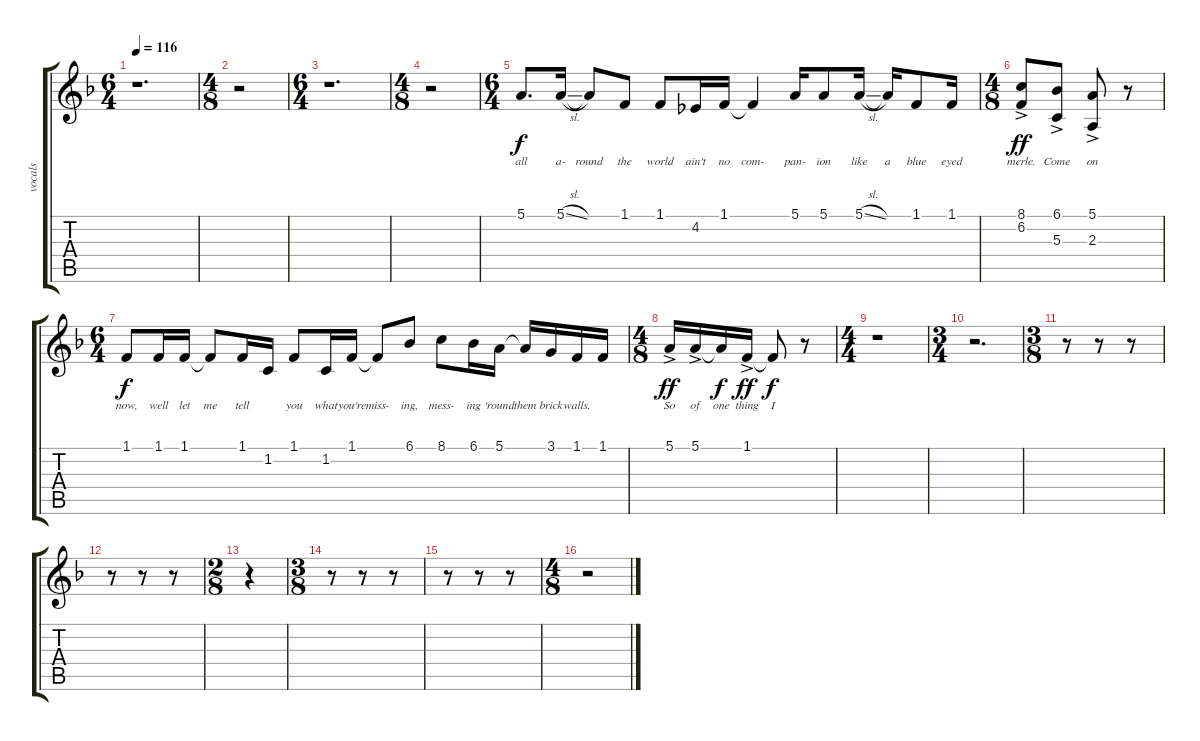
\track ("vocals" "vocals") {instrument stringensemble1}
\staff {score tabs}
\tuning (E4 B3 G3 D3 A2 E2) {hide}
\ts (6 4)
\tempo 116
\clef g2
\ks f
r.1{d dy f} |
\ts (4 8)
r.2 |
\ts (6 4)
r.1{d} |
\ts (4 8)
r.2 |
\ts (6 4)
5.1.8{d lyrics (0 "all") lyrics (1 "") lyrics (2 "") lyrics (3 "") lyrics (4 "")} 5.1{sl}.16{lyrics (0 "a-") lyrics (1 "") lyrics (2 "") lyrics (3 "") lyrics (4 "")} 5.1{t}.8{lyrics (0 "round") lyrics (1 "") lyrics (2 "") lyrics (3 "") lyrics (4 "")} 1.1.8{lyrics (0 "the") lyrics (1 "") lyrics (2 "") lyrics (3 "") lyrics (4 "")} 1.1.8{lyrics (0 "world") lyrics (1 "") lyrics (2 "") lyrics (3 "") lyrics (4 "")} 4.2.16{lyrics (0 "ain't") lyrics (1 "") lyrics (2 "") lyrics (3 "") lyrics (4 "")} 1.1.16{lyrics (0 "no") lyrics (1 "") lyrics (2 "") lyrics (3 "") lyrics (4 "")} 1.1{t}.4{lyrics (0 "com-") lyrics (1 "") lyrics (2 "") lyrics (3 "") lyrics (4 "")} 5.1.16{lyrics (0 "pan-") lyrics (1 "") lyrics (2 "") lyrics (3 "") lyrics (4 "")} 5.1.8{lyrics (0 "ion") lyrics (1 "") lyrics (2 "") lyrics (3 "") lyrics (4 "")} 5.1{sl}.16{lyrics (0 "like") lyrics (1 "") lyrics (2 "") lyrics (3 "") lyrics (4 "")} 5.1{t}.16{lyrics (0 "a") lyrics (1 "") lyrics (2 "") lyrics (3 "") lyrics (4 "")} 1.1.8{lyrics (0 "blue") lyrics (1 "") lyrics (2 "") lyrics (3 "") lyrics (4 "")} 1.1.16{lyrics (0 "eyed") lyrics (1 "") lyrics (2 "") lyrics (3 "") lyrics (4 "")} |
\ts (4 8)
(8.1{ac} 6.2{ac}).8{lyrics (0 "merle.") lyrics (1 "") lyrics (2 "") lyrics (3 "") lyrics (4 "") dy ff} (6.1{ac} 5.3{ac}).8{lyrics (0 "Come") lyrics (1 "") lyrics (2 "") lyrics (3 "") lyrics (4 "")} (5.1{ac} 2.3{ac}).8{lyrics (0 "on") lyrics (1 "") lyrics (2 "") lyrics (3 "") lyrics (4 "")} r.8 |
\ts (6 4)
1.1.8{lyrics (0 "now,") lyrics (1 "") lyrics (2 "") lyrics (3 "") lyrics (4 "") dy f} 1.1.16{lyrics (0 "well") lyrics (1 "") lyrics (2 "") lyrics (3 "") lyrics (4 "")} 1.1.16{lyrics (0 "let") lyrics (1 "") lyrics (2 "") lyrics (3 "") lyrics (4 "")} 1.1{t}.8{lyrics (0 "me") lyrics (1 "") lyrics (2 "") lyrics (3 "") lyrics (4 "")} 1.1.16{lyrics (0 "tell") lyrics (1 "") lyrics (2 "") lyrics (3 "") lyrics (4 "")} 1.2.16{lyrics (0 "") lyrics (1 "") lyrics (2 "") lyrics (3 "") lyrics (4 "")} 1.1.8{lyrics (0 "you") lyrics (1 "") lyrics (2 "") lyrics (3 "") lyrics (4 "")} 1.2.16{lyrics (0 "what") lyrics (1 "") lyrics (2 "") lyrics (3 "") lyrics (4 "")} 1.1.16{lyrics (0 "you're") lyrics (1 "") lyrics (2 "") lyrics (3 "") lyrics (4 "")} 1.1{t}.8{lyrics (0 "miss-") lyrics (1 "") lyrics (2 "") lyrics (3 "") lyrics (4 "")} 6.1.8{lyrics (0 "ing,") lyrics (1 "") lyrics (2 "") lyrics (3 "") lyrics (4 "")} 8.1.8{lyrics (0 "mess-") lyrics (1 "") lyrics (2 "") lyrics (3 "") lyrics (4 "")} 6.1.16{lyrics (0 "ing") lyrics (1 "") lyrics (2 "") lyrics (3 "") lyrics (4 "")} 5.1.16{lyrics (0 "'round") lyrics (1 "") lyrics (2 "") lyrics (3 "") lyrics (4 "")} 5.1{t}.16{lyrics (0 "them") lyrics (1 "") lyrics (2 "") lyrics (3 "") lyrics (4 "")} 3.1.16{lyrics (0 "brick") lyrics (1 "") lyrics (2 "") lyrics (3 "") lyrics (4 "")} 1.1.16{lyrics (0 "walls.") lyrics (1 "") lyrics (2 "") lyrics (3 "") lyrics (4 "")} 1.1.16{lyrics (0 "") lyrics (1 "") lyrics (2 "") lyrics (3 "") lyrics (4 "")} |
\ts (4 8)
5.1{ac}.16{lyrics (0 "So") lyrics (1 "") lyrics (2 "") lyrics (3 "") lyrics (4 "") dy ff} 5.1{ac}.16{lyrics (0 "of") lyrics (1 "") lyrics (2 "") lyrics (3 "") lyrics (4 "")} 5.1{t}.16{lyrics (0 "one") lyrics (1 "") lyrics (2 "") lyrics (3 "") lyrics (4 "") dy f} 1.1{ac}.16{lyrics (0 "thing") lyrics (1 "") lyrics (2 "") lyrics (3 "") lyrics (4 "") dy ff} 1.1{t}.8{lyrics (0 "I") lyrics (1 "") lyrics (2 "") lyrics (3 "") lyrics (4 "") dy f} r.8 |
\ts (4 4)
r.1 |
\ts (3 4)
r.2{d} |
\ts (3 8)
r.8 r.8 r.8 |
r.8 r.8 r.8 |
\ts (2 8)
r.4 |
\ts (3 8)
r.8 r.8 r.8 |
r.8 r.8 r.8 |
\ts (4 8)
r.2
